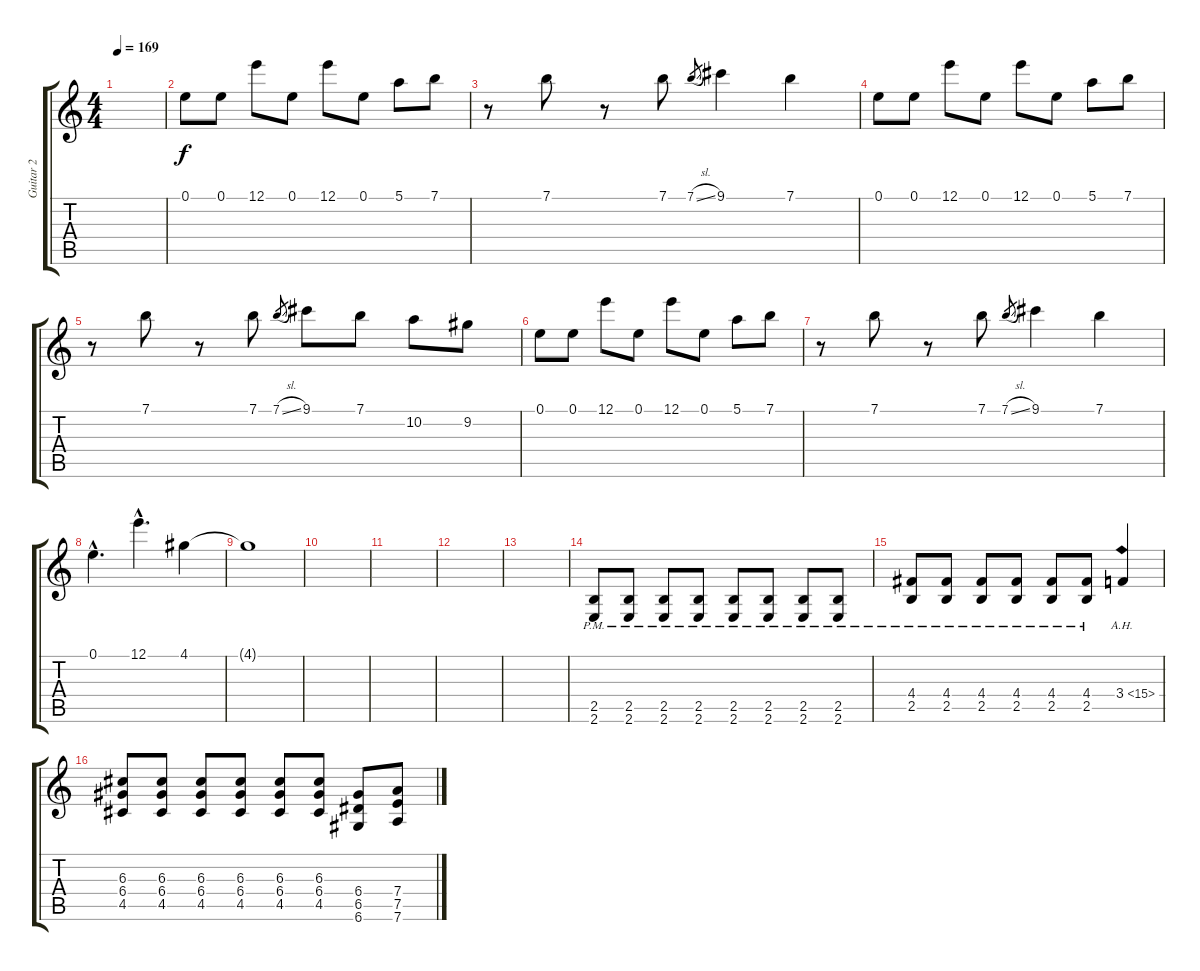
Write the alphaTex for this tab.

\track ("Guitar 2" "Guitar 2") {instrument overdrivenguitar}
\staff {score tabs}
\tuning (E4 B3 G3 D3 A2 D2) {hide}
\ts (4 4)
\tempo 169
\clef g2
\ks c
|
0.1.8 0.1.8 12.1.8 0.1.8 12.1.8 0.1.8 5.1.8 7.1.8 |
r.8 7.1.8 r.8 7.1.8 7.1{sl}.8{gr} 9.1.4 7.1.4 |
0.1.8 0.1.8 12.1.8 0.1.8 12.1.8 0.1.8 5.1.8 7.1.8 |
r.8 7.1.8 r.8 7.1.8 7.1{sl}.8{gr} 9.1.8 7.1.8 10.2.8 9.2.8 |
0.1.8 0.1.8 12.1.8 0.1.8 12.1.8 0.1.8 5.1.8 7.1.8 |
r.8 7.1.8 r.8 7.1.8 7.1{sl}.8{gr} 9.1.4 7.1.4 |
0.1{hac}.4{d} 12.1{hac}.4{d} 4.1.4 |
4.1{t}.1 |
|
|
|
|
(2.5{pm} 2.6{pm}).8 (2.5{pm} 2.6{pm}).8 (2.5{pm} 2.6{pm}).8 (2.5{pm} 2.6{pm}).8 (2.5{pm} 2.6{pm}).8 (2.5{pm} 2.6{pm}).8 (2.5{pm} 2.6{pm}).8 (2.5{pm} 2.6{pm}).8 |
(4.4{pm} 2.5{pm}).8 (4.4{pm} 2.5{pm}).8 (4.4{pm} 2.5{pm}).8 (4.4{pm} 2.5{pm}).8 (4.4{pm} 2.5{pm}).8 (4.4{pm} 2.5{pm}).8 3.4{ah 12}.4 |
(6.3 6.4 4.5).8 (6.3 6.4 4.5).8 (6.3 6.4 4.5).8 (6.3 6.4 4.5).8 (6.3 6.4 4.5).8 (6.3 6.4 4.5).8 (6.4 6.5 6.6).8 (7.4 7.5 7.6).8
